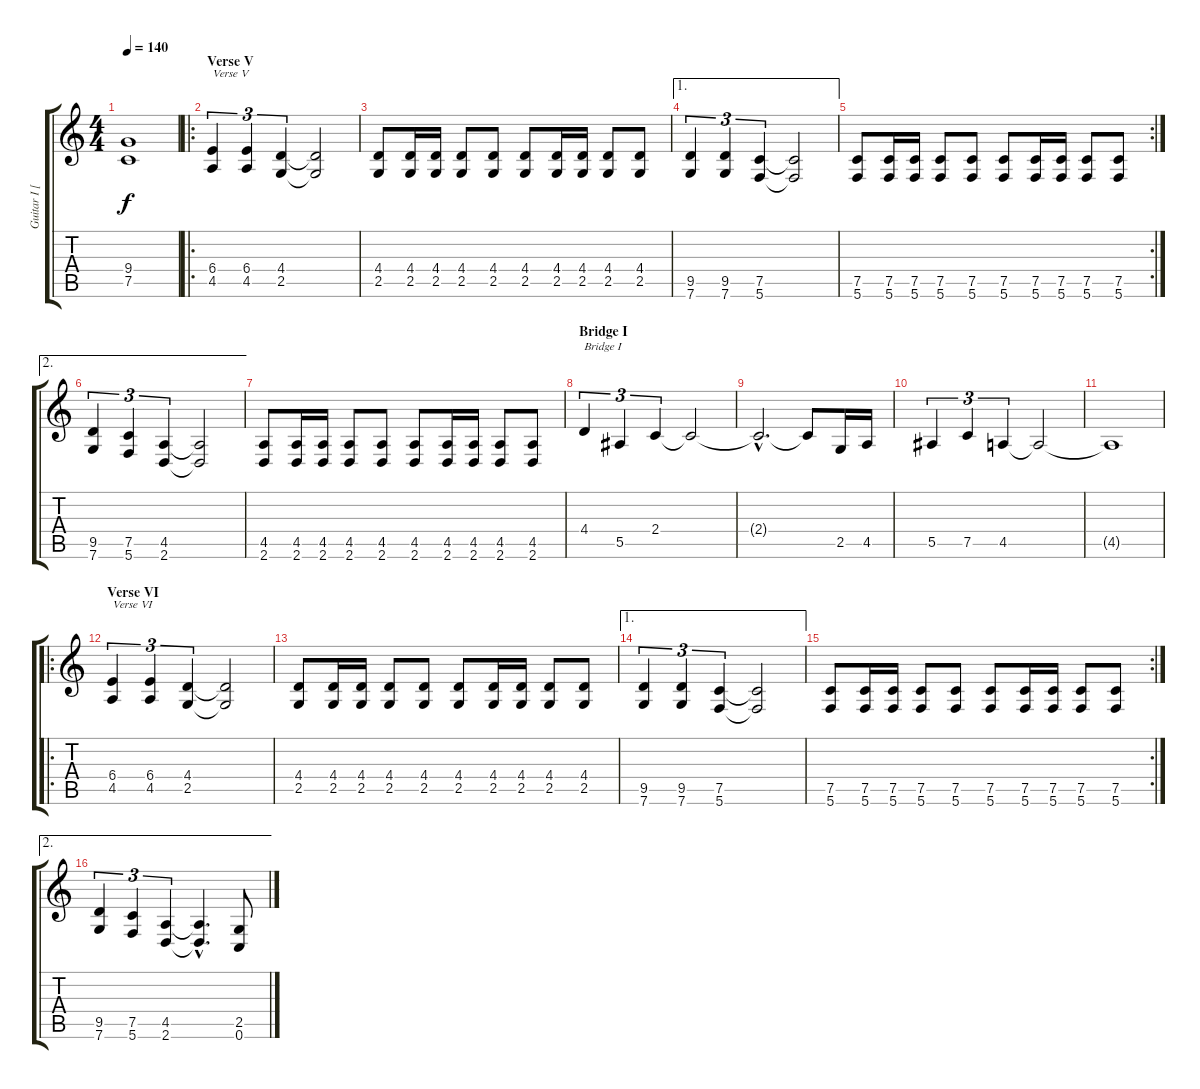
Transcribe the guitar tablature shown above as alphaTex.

\track ("Guitar I [Adam Agius]" "Guitar I [") {instrument distortionguitar}
\staff {score tabs}
\tuning (C4 G3 Eb3 Bb2 F2 C2) {hide}
\ts (4 4)
\tempo 140
\clef g2
\ks c
(9.4{t} 7.5{t}).1{dy f} |
\ro
\section ("" "Verse V")
(6.4 4.5).4{tu (3 2) txt "Verse V"} (6.4 4.5).4{tu (3 2)} (4.4 2.5).4{tu (3 2)} (4.4{t} 2.5{t}).2 |
(4.4 2.5).8 (4.4 2.5).16 (4.4 2.5).16 (4.4 2.5).8 (4.4 2.5).8 (4.4 2.5).8 (4.4 2.5).16 (4.4 2.5).16 (4.4 2.5).8 (4.4 2.5).8 |
\ae 1
(9.5 7.6).4{tu (3 2)} (9.5 7.6).4{tu (3 2)} (7.5 5.6).4{tu (3 2)} (7.5{t} 5.6{t}).2 |
\rc 2
(7.5 5.6).8 (7.5 5.6).16 (7.5 5.6).16 (7.5 5.6).8 (7.5 5.6).8 (7.5 5.6).8 (7.5 5.6).16 (7.5 5.6).16 (7.5 5.6).8 (7.5 5.6).8 |
\ae 2
(9.5 7.6).4{tu (3 2)} (7.5 5.6).4{tu (3 2)} (4.5 2.6).4{tu (3 2)} (4.5{t} 2.6{t}).2 |
(4.5 2.6).8 (4.5 2.6).16 (4.5 2.6).16 (4.5 2.6).8 (4.5 2.6).8 (4.5 2.6).8 (4.5 2.6).16 (4.5 2.6).16 (4.5 2.6).8 (4.5 2.6).8 |
\section ("" "Bridge I")
4.4.4{tu (3 2) txt "Bridge I"} 5.5.4{tu (3 2)} 2.4.4{tu (3 2)} 2.4{t}.2 |
2.4{hac t}.2{d} 2.4{t}.8 2.5.16 4.5.16 |
5.5.4{tu (3 2)} 7.5.4{tu (3 2)} 4.5.4{tu (3 2)} 4.5{t}.2 |
4.5{t}.1 |
\ro
\section ("" "Verse VI")
(6.4 4.5).4{tu (3 2) txt "Verse VI"} (6.4 4.5).4{tu (3 2)} (4.4 2.5).4{tu (3 2)} (4.4{t} 2.5{t}).2 |
(4.4 2.5).8 (4.4 2.5).16 (4.4 2.5).16 (4.4 2.5).8 (4.4 2.5).8 (4.4 2.5).8 (4.4 2.5).16 (4.4 2.5).16 (4.4 2.5).8 (4.4 2.5).8 |
\ae 1
(9.5 7.6).4{tu (3 2)} (9.5 7.6).4{tu (3 2)} (7.5 5.6).4{tu (3 2)} (7.5{t} 5.6{t}).2 |
\rc 2
(7.5 5.6).8 (7.5 5.6).16 (7.5 5.6).16 (7.5 5.6).8 (7.5 5.6).8 (7.5 5.6).8 (7.5 5.6).16 (7.5 5.6).16 (7.5 5.6).8 (7.5 5.6).8 |
\ae 2
(9.5 7.6).4{tu (3 2)} (7.5 5.6).4{tu (3 2)} (4.5 2.6).4{tu (3 2)} (4.5{hac t} 2.6{hac t}).4{d} (2.5 0.6).8
